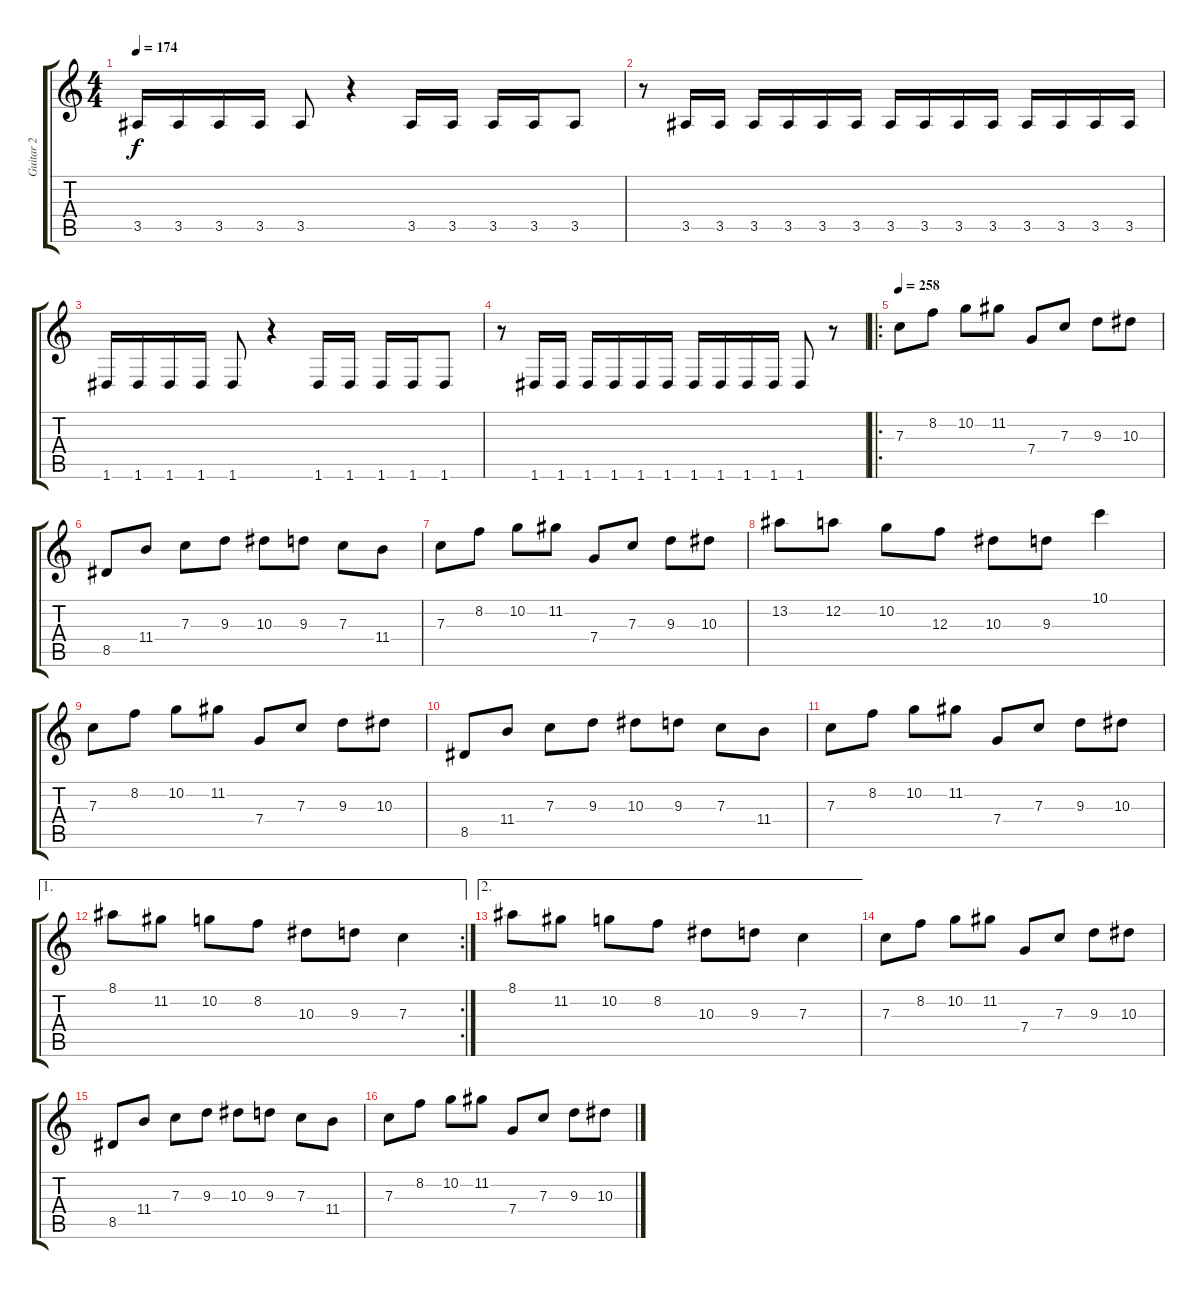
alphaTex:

\track ("Guitar 2" "Guitar 2") {instrument distortionguitar}
\staff {score tabs}
\tuning (D4 A3 F3 C3 G2 D2) {hide}
\ts (4 4)
\tempo 174
\clef g2
\ks c
3.5.16{dy f} 3.5.16 3.5.16 3.5.16 3.5.8 r.4 3.5.16 3.5.16 3.5.16 3.5.16 3.5.8 |
r.8 3.5.16 3.5.16 3.5.16 3.5.16 3.5.16 3.5.16 3.5.16 3.5.16 3.5.16 3.5.16 3.5.16 3.5.16 3.5.16 3.5.16 |
1.6.16 1.6.16 1.6.16 1.6.16 1.6.8 r.4 1.6.16 1.6.16 1.6.16 1.6.16 1.6.8 |
r.8 1.6.16 1.6.16 1.6.16 1.6.16 1.6.16 1.6.16 1.6.16 1.6.16 1.6.16 1.6.16 1.6.8 r.8 |
\ro
\tempo 258
7.3.8 8.2.8 10.2.8 11.2.8 7.4.8 7.3.8 9.3.8 10.3.8 |
8.5.8 11.4.8 7.3.8 9.3.8 10.3.8 9.3.8 7.3.8 11.4.8 |
7.3.8 8.2.8 10.2.8 11.2.8 7.4.8 7.3.8 9.3.8 10.3.8 |
13.2.8 12.2.8 10.2.8 12.3.8 10.3.8 9.3.8 10.1.4 |
7.3.8 8.2.8 10.2.8 11.2.8 7.4.8 7.3.8 9.3.8 10.3.8 |
8.5.8 11.4.8 7.3.8 9.3.8 10.3.8 9.3.8 7.3.8 11.4.8 |
7.3.8 8.2.8 10.2.8 11.2.8 7.4.8 7.3.8 9.3.8 10.3.8 |
\ae 1
\rc 2
8.1.8 11.2.8 10.2.8 8.2.8 10.3.8 9.3.8 7.3.4 |
\ae 2
8.1.8 11.2.8 10.2.8 8.2.8 10.3.8 9.3.8 7.3.4 |
7.3.8 8.2.8 10.2.8 11.2.8 7.4.8 7.3.8 9.3.8 10.3.8 |
8.5.8 11.4.8 7.3.8 9.3.8 10.3.8 9.3.8 7.3.8 11.4.8 |
7.3.8 8.2.8 10.2.8 11.2.8 7.4.8 7.3.8 9.3.8 10.3.8
